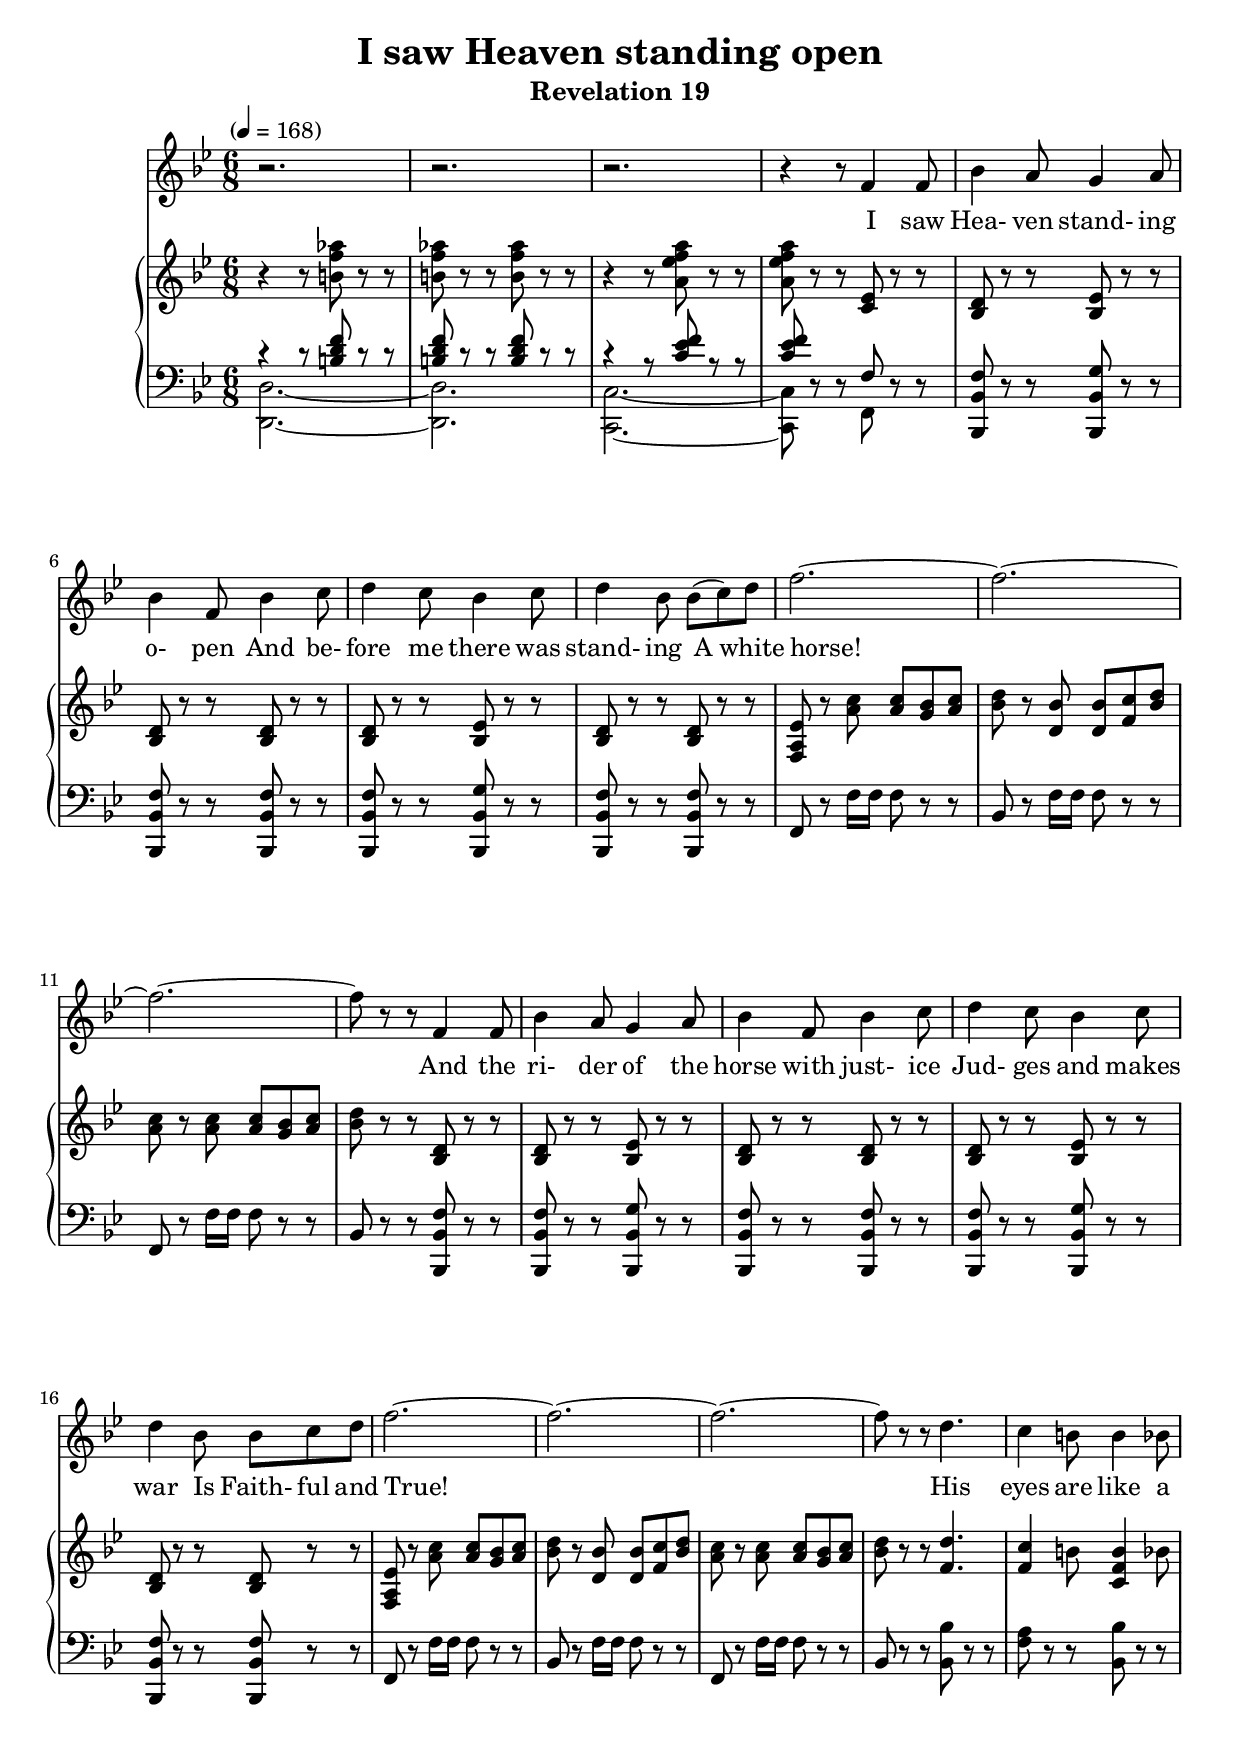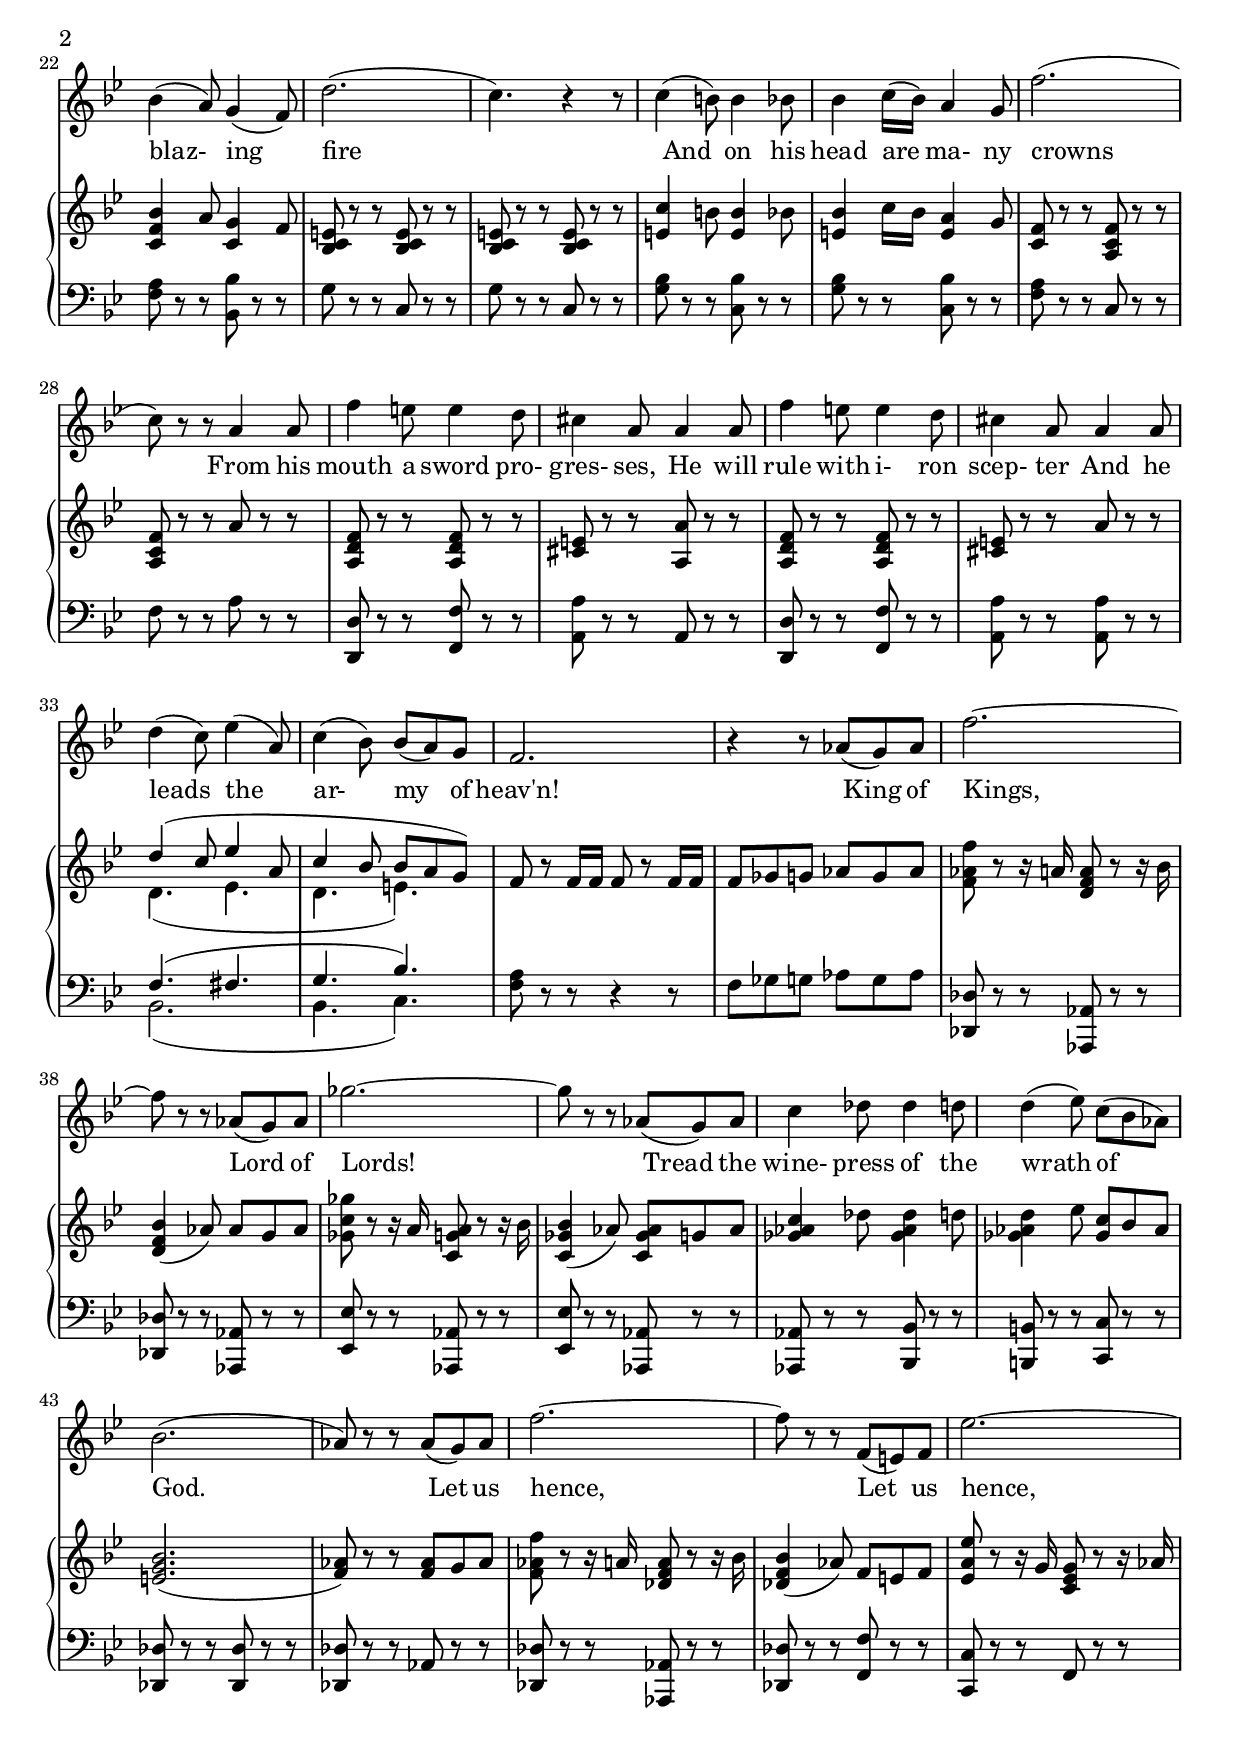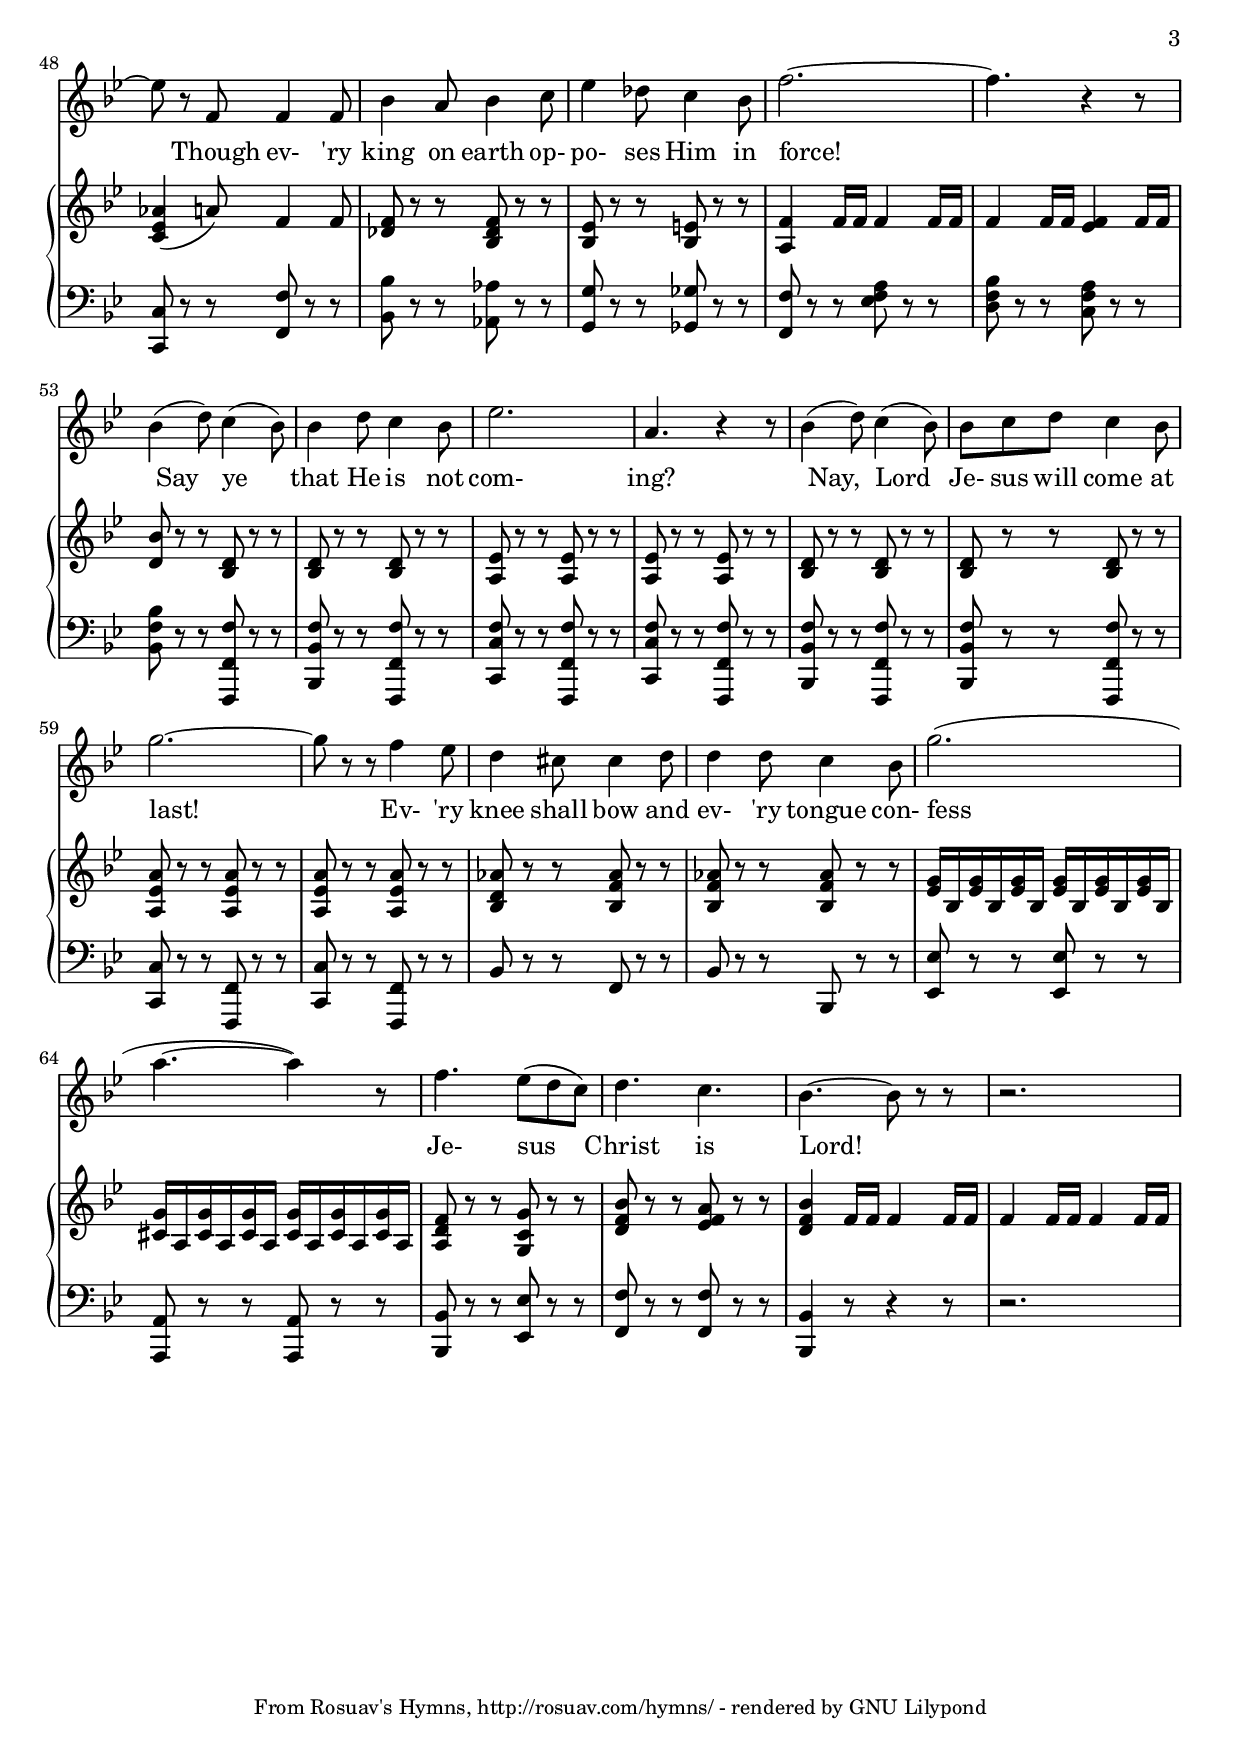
% Revelation 19: I saw heaven standing open
% Also 2 Peter 3:4, Philippians 2:10-11
\include "Hymnal.ly"

\header
{
	title="I saw Heaven standing open"
	subtitle="Revelation 19"
	% poet=""
	% composer=""
	% arranger=""
	% meter="" ??
	% piece="" ??
}

\score {
	<<
		\new ChordNames {
			\set chordChanges = ##t
			\transpose c c,
			\chordmode {
			}
		}
		\new Staff <<
			% Voice
			\set Staff.midiInstrument = "acoustic grand"
			\key bf \major
			\time 6/8
			\tempo "" 4 = 168
			\new Voice = "sops" \relative f' {
				r2. r r r4 r8
				f4 f8 bf4 a8 g4 a8 bf4 f8 bf4 c8 d4 c8 bf4 c8 d4 bf8 bf(c) d f2.~f~f~f8 r r
				f,4 f8 bf4 a8 g4 a8 bf4 f8 bf4 c8 d4 c8 bf4 c8 d4 bf8 bf c d f2.~f~f~f8 r r
				% [1]
				d4. c4 b8 b4 bf8 bf4(a8) g4(f8) d'2.(c4.) r4 r8
				c4(b8) b4 bf8 bf4 c16(bf) a4 g8 f'2.(c8) r r
				a4 a8 f'4 e8 e4 d8 cs4 a8 a4 a8 f'4 e8 e4 d8 cs4 a8
				a4 a8 d4(c8) ef4(a,8) c4(bf8) bf(a) g f2.
				% [2]
				r4 r8 af(g) af f'2.~f8 r r af,(g) af gf'2.~gf8 r r
				af,8(g) af c4 df8 df4 d8 d4(ef8) c(bf af) bf2.(af8) r r
				af(g) af f'2.~f8 r r f,(e) f ef'2.~ef8 r
				f, f4 f8 bf4 a8 bf4 c8 ef4 df8 c4 bf8 f'2.~f4. r4 r8
				% [3]
				bf,4(d8) c4(bf8) bf4 d8 c4 bf8 ef2. a,4. r4 r8
				bf4(d8) c4(bf8) bf c d c4 bf8 g'2.~g8 r r
				f4 ef8 d4 cs8 cs4 d8 d4 d8 c4 bf8 g'2.(a4.~a4) r8
				f4. ef8(d c) d4. c bf~bf8 r r r2.
				% [4]
			}
			\addlyrics { \lyr \lyricmode {
				!I saw Hea- ven stand- ing o- pen
				!And be- fore me there was stand- ing
				!A white horse!
				!And the ri- der of the horse with just- ice
				!Jud- ges and makes war
				!Is Faith- ful and True!
				% [1]
				!His eyes are like a blaz- ing fire
				!And on his head are ma- ny crowns
				!From his mouth a sword pro- gres- ses,
				!He will rule with i- ron scep- ter
				!And he leads the ar- my of heav'n!
				% [2]
				!King of Kings, Lord of Lords!
				!Tread the wine- press of the wrath of God.
				!Let us hence, Let us hence,
				!Though ev- 'ry king on earth op- po- ses Him in force!
				% [3]
				!Say ye that He is not com- ing?
				!Nay, Lord Je- sus will come at last!
				!Ev- 'ry knee shall bow and ev- 'ry tongue con- fess
				!Je- sus Christ is Lord!
				% [4]
			} }
		>>
		\new GrandStaff <<
			% Accompaniment
			\new Staff <<
				\set Staff.midiInstrument = "acoustic grand"
				\key bf \major
				\time 6/8
				\tempo "" 4 = 168
				% TODO: Use \unfoldRepeats in the MIDI output but not in the printed score
				% And do that in Template.ly so it can be clean forever after.
				\new Voice = "treble" \unfoldRepeats \relative f' {
					r4 r8 <b f' af> r r <b f' af> r r <b f' af> r r
					r4 r8 <a ef' f a> r r <a ef' f a> r r <c, ef> r r
					<d bf> r r <ef bf> r r <d bf> r r <d bf> r r
					<d bf> r r <ef bf> r r <d bf> r r <d bf> r r
					<ef a, f> r <a c> <a c> <g bf> <a c>
					<bf d> r <bf d,> <bf d,> <c f,> <d bf>
					<c a> r <c a> <c a> <bf g> <c a> <d bf> r r
					<d, bf> r r
					<d bf> r r <ef bf> r r <d bf> r r <d bf> r r
					<d bf> r r <ef bf> r r <d bf> r r <d bf> r r
					<ef a, f> r <a c> <a c> <g bf> <a c>
					<bf d> r <bf d,> <bf d,> <c f,> <d bf>
					<c a> r <c a> <c a> <bf g> <c a> <d bf> r r
					% [1]
					<d f,>4. <c f,>4 b8 <b f c>4 bf8 <bf f c>4 a8 <g c,>4 f8
					<e c bf>8 r r <e c bf>8 r r <e c bf>8 r r <e c bf>8 r r
					<c' e,>4 b8 <b e,>4 bf8 <bf e,>4 c16 bf <a e>4 g8
					<f c> r r <f c a> r r <f c a> r r a r r
					<f d a> r r <f d a> r r <e cs> r r <a a,> r r
					<f d a> r r <f d a> r r <e cs> r r a r r
					<< { d4(c8 ef4 a,8 c4 bf8 bf a g) } \\ { d4.(ef d e) } >>
					f8 r f16 f f8 r f16 f
					% [2]
					f8 gf g af g af <f af f'> r r16 a <a f d>8 r r16 bf
					<bf f d>4(af8) af g af <gf c gf'> r r16 a <a g c,>8 r r16 bf
					<bf gf c,>4(af8) <af gf c,> g af <c af gf>4 df8 <df af gf>4 d8
					<d af gf>4 ef8 <c gf> bf af <bf g e>2.(<af f>8) r r
					<af f> g af <f af f'> r r16 a <a f df>8 r r16 bf <bf f df>4(af8)
					f e f <ef a ef'> r r16 g <g ef c>8 r r16 af <af ef c>4(a8)
					f4 f8 <f df>8 r r <f df bf> r r <ef bf> r r <e bf> r r
					<f a,>4 f16 f f4 f16 f f4 f16 f <f ef>4 f16 f
					% [3]
					<bf d,>8 r r <d, bf> r r <d bf> r r <d bf> r r
					<ef a,> r r <ef a,> r r <ef a,> r r <ef a,> r r
					<d bf> r r <d bf> r r <d bf> r r <d bf> r r
					<a' ef a,> r r <a ef a,> r r <a ef a,> r r <a ef a,> r r
					<af d, bf> r r <af f bf,> r r <af f bf,> r r <af f bf,> r r
					\repeat tremolo 6 { <g ef>16 bf, }
					\repeat tremolo 6 { <g' cs,>16 a, }
					<f' d a>8 r r <g c, g> r r <bf f d> r r <a f ef> r r
					<bf f d>4 f16 f f4 f16 f f4 f16 f f4 f16 f
					% [4]
				}
			>>
			\new Staff <<
				\clef bass
				\key bf \major
				\new Voice = "bass" \relative c' {
					<< { r4 r8 <b d f> r r <b d f> r r <b d f> r r } \\ { <d, d,>2.~<d d,> } >>
					<< { r4 r8 <c' ef f> r r <c ef f> } \\ { <c, c,>2.~<c c,>8 } >>
					r8 r << f \\ f, >> r r
					<f' bf, bf,> r r <g bf, bf,> r r <f bf, bf,> r r <f bf, bf,> r r
					<f  bf, bf,> r r <g bf, bf,> r r <f bf, bf,> r r <f bf, bf,> r r
					f, r f'16 f f8 r r bf, r f'16 f f8 r r f, r f'16 f f8 r r bf, r r
					<f' bf, bf,> r r
					<f bf, bf,> r r <g bf, bf,> r r <f bf, bf,> r r <f bf, bf,> r r
					<f bf, bf,> r r <g bf, bf,> r r <f bf, bf,> r r <f bf, bf,> r r
					f, r f'16 f f8 r r bf, r f'16 f f8 r r f, r f'16 f f8 r r bf, r r
					% [1]
					<bf bf'> r r <f' a> r r <bf bf,> r r <f a> r r <bf bf,> r r
					g r r c, r r g' r r c, r r
					<bf' g> r r <bf c,> r r <bf g> r r <bf c,> r r
					<a f> r r c, r r f r r a r r
					<d, d,> r r <f f,> r r <a a,> r r a, r r <d d,> r r <f f,> r r
					<a a,> r r <a a,> r r
					<< { f4.(fs g bf) } \\ { bf,2.(bf4. c) } >>
					<a' f>8 r r r4 r8
					% [2]
					f8 gf g af g af <df, df,> r r <af af,> r r <df df,> r r <af af,> r r
					<ef' ef,> r r <af, af,> r r <ef' ef,> r r <af, af,> r r
					<af af,> r r <bf bf,> r r <b b,> r r <c c,> r r
					<df df,> r r <df df,> r r <df df,> r r
					af r r <df df,> r r <af af,> r r <df df,> r r <f f,> r r
					<c c,> r r f, r r <c' c,> r r
					<f f,> r r <bf bf,> r r <af af,> r r <g g,> r r <gf gf,> r r
					<f f,> r r <a f ef> r r <bf f d> r r <a f c> r r
					% [3]
					<bf f bf,> r r <f f, f,> r r <f bf, bf,> r r <f f, f,> r r
					<f c c,> r r <f f, f,> r r <f c c,> r r <f f, f,> r r
					<f bf, bf,> r r <f f, f,> r r <f bf, bf,> r r <f f, f,> r r
					<c c,> r r <f, f,> r r <c' c,> r r <f, f,> r r
					bf r r f r r bf r r bf, r r <ef' ef,> r r <ef ef,> r r
					<a, a,> r r <a a,> r r <bf bf,> r r <ef ef,> r r
					<f f,> r r <f f,> r r <bf, bf,>4 r8 r4 r8 r2.
					% [4]
				}
			>>
		>>
	>>
	\layout { }
	\midi { \context { \ChordNameVoice \remove Note_performer } } % Stop chords from sounding in the MIDI
}
